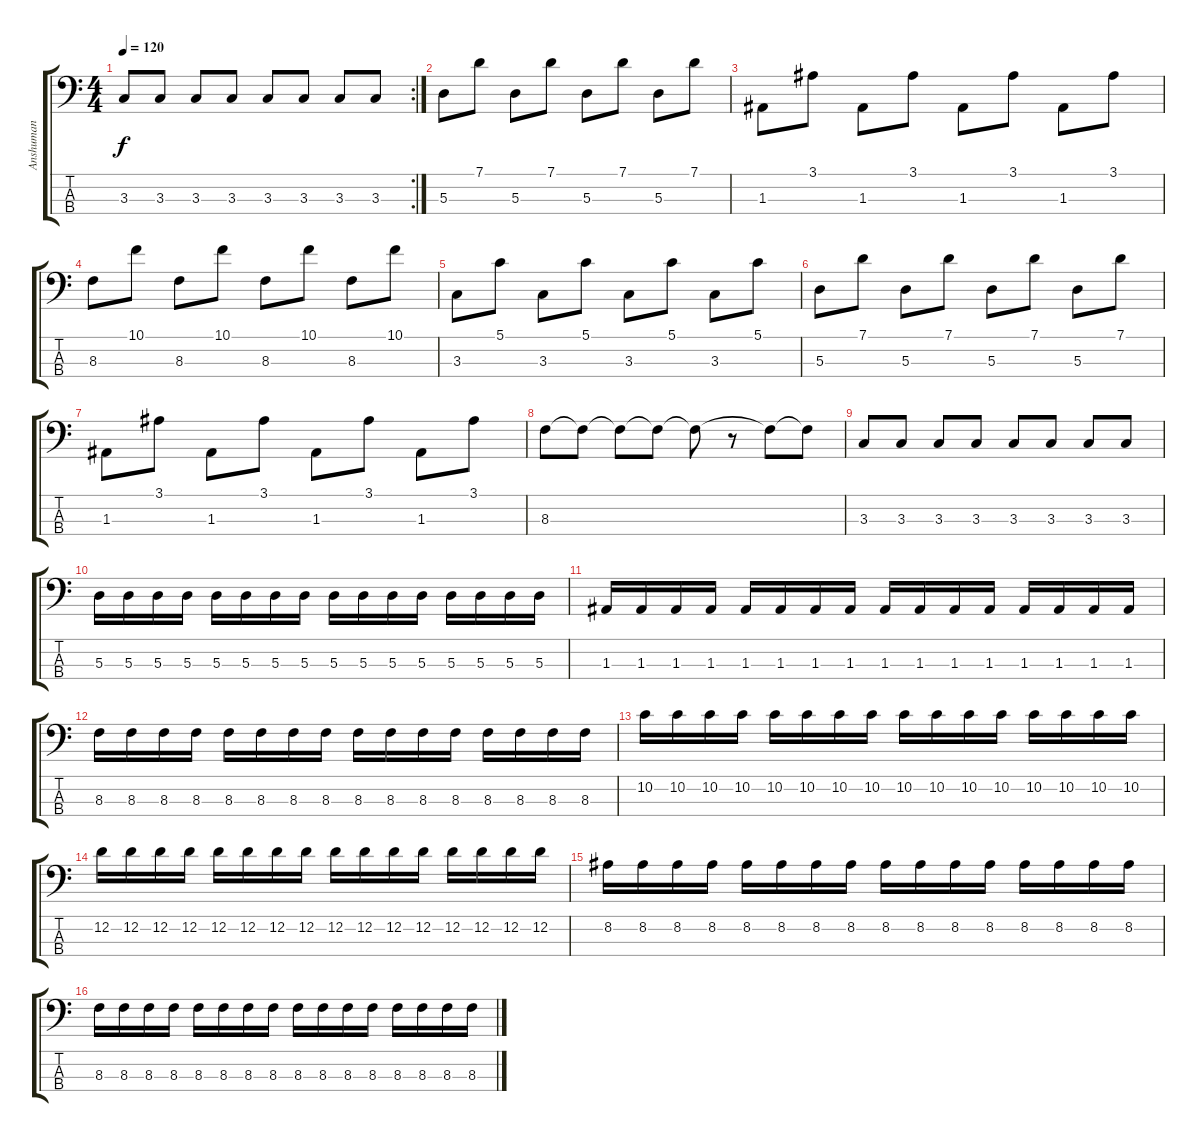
\track ("Anshuman" "Anshuman") {instrument electricbasspick}
\staff {score tabs}
\tuning (G2 D2 A1 E1) {hide}
\rc 2
\ts (4 4)
\tempo 120
\clef f4
\ks c
3.3.8{dy f} 3.3.8 3.3.8 3.3.8 3.3.8 3.3.8 3.3.8 3.3.8 |
5.3.8 7.1.8 5.3.8 7.1.8 5.3.8 7.1.8 5.3.8 7.1.8 |
1.3.8 3.1.8 1.3.8 3.1.8 1.3.8 3.1.8 1.3.8 3.1.8 |
8.3.8 10.1.8 8.3.8 10.1.8 8.3.8 10.1.8 8.3.8 10.1.8 |
3.3.8 5.1.8 3.3.8 5.1.8 3.3.8 5.1.8 3.3.8 5.1.8 |
5.3.8 7.1.8 5.3.8 7.1.8 5.3.8 7.1.8 5.3.8 7.1.8 |
1.3.8 3.1.8 1.3.8 3.1.8 1.3.8 3.1.8 1.3.8 3.1.8 |
8.3.8 8.3{t}.8 8.3{t}.8 8.3{t}.8 8.3{t}.8 r.8 8.3{t}.8 8.3{t}.8 |
3.3.8 3.3.8 3.3.8 3.3.8 3.3.8 3.3.8 3.3.8 3.3.8 |
5.3.16 5.3.16 5.3.16 5.3.16 5.3.16 5.3.16 5.3.16 5.3.16 5.3.16 5.3.16 5.3.16 5.3.16 5.3.16 5.3.16 5.3.16 5.3.16 |
1.3.16 1.3.16 1.3.16 1.3.16 1.3.16 1.3.16 1.3.16 1.3.16 1.3.16 1.3.16 1.3.16 1.3.16 1.3.16 1.3.16 1.3.16 1.3.16 |
8.3.16 8.3.16 8.3.16 8.3.16 8.3.16 8.3.16 8.3.16 8.3.16 8.3.16 8.3.16 8.3.16 8.3.16 8.3.16 8.3.16 8.3.16 8.3.16 |
10.2.16 10.2.16 10.2.16 10.2.16 10.2.16 10.2.16 10.2.16 10.2.16 10.2.16 10.2.16 10.2.16 10.2.16 10.2.16 10.2.16 10.2.16 10.2.16 |
12.2.16 12.2.16 12.2.16 12.2.16 12.2.16 12.2.16 12.2.16 12.2.16 12.2.16 12.2.16 12.2.16 12.2.16 12.2.16 12.2.16 12.2.16 12.2.16 |
8.2.16 8.2.16 8.2.16 8.2.16 8.2.16 8.2.16 8.2.16 8.2.16 8.2.16 8.2.16 8.2.16 8.2.16 8.2.16 8.2.16 8.2.16 8.2.16 |
8.3.16 8.3.16 8.3.16 8.3.16 8.3.16 8.3.16 8.3.16 8.3.16 8.3.16 8.3.16 8.3.16 8.3.16 8.3.16 8.3.16 8.3.16 8.3.16
